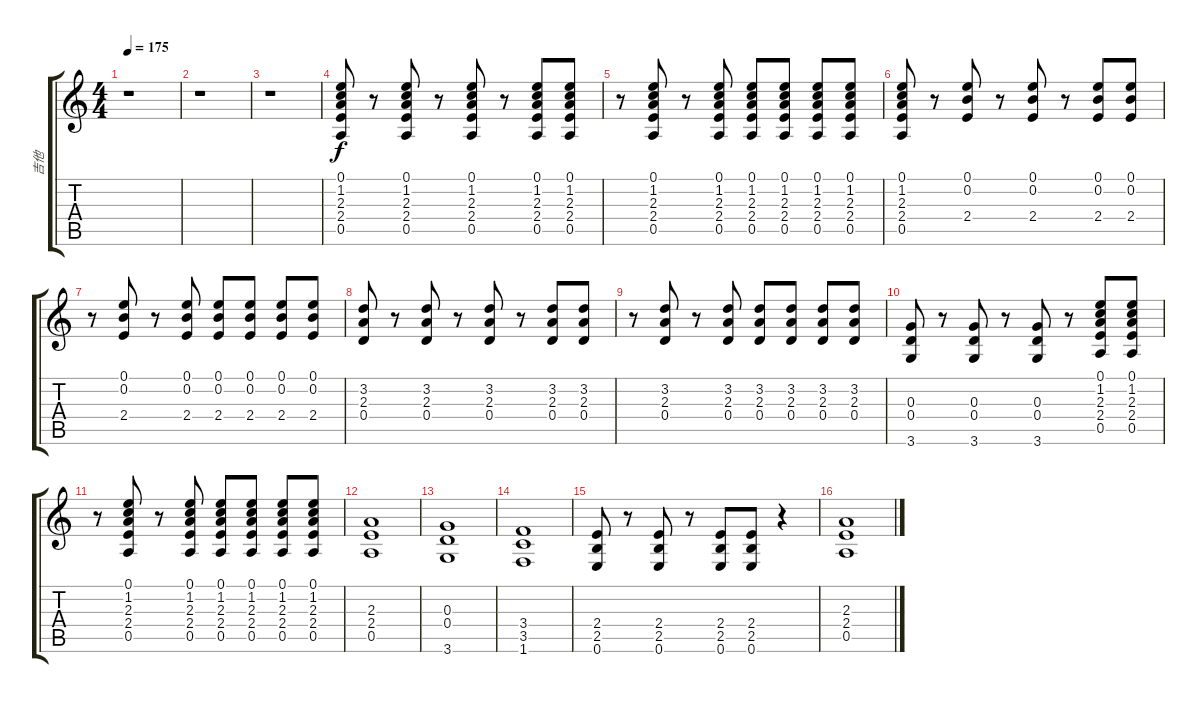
\track ("吉他" "吉他") {instrument distortionguitar}
\staff {score tabs}
\tuning (E4 B3 G3 D3 A2 E2) {hide}
\ts (4 4)
\tempo 175
\clef g2
\ks c
r.1{dy f} |
r.1 |
r.1 |
(0.1 1.2 2.3 2.4 0.5).8 r.8 (0.1 1.2 2.3 2.4 0.5).8 r.8 (0.1 1.2 2.3 2.4 0.5).8 r.8 (0.1 1.2 2.3 2.4 0.5).8 (0.1 1.2 2.3 2.4 0.5).8 |
r.8 (0.1 1.2 2.3 2.4 0.5).8 r.8 (0.1 1.2 2.3 2.4 0.5).8 (0.1 1.2 2.3 2.4 0.5).8 (0.1 1.2 2.3 2.4 0.5).8 (0.1 1.2 2.3 2.4 0.5).8 (0.1 1.2 2.3 2.4 0.5).8 |
(0.1 1.2 2.3 2.4 0.5).8 r.8 (0.1 0.2 2.4).8 r.8 (0.1 0.2 2.4).8 r.8 (0.1 0.2 2.4).8 (0.1 0.2 2.4).8 |
r.8 (0.1 0.2 2.4).8 r.8 (0.1 0.2 2.4).8 (0.1 0.2 2.4).8 (0.1 0.2 2.4).8 (0.1 0.2 2.4).8 (0.1 0.2 2.4).8 |
(3.2 2.3 0.4).8 r.8 (3.2 2.3 0.4).8 r.8 (3.2 2.3 0.4).8 r.8 (3.2 2.3 0.4).8 (3.2 2.3 0.4).8 |
r.8 (3.2 2.3 0.4).8 r.8 (3.2 2.3 0.4).8 (3.2 2.3 0.4).8 (3.2 2.3 0.4).8 (3.2 2.3 0.4).8 (3.2 2.3 0.4).8 |
(0.3 0.4 3.6).8 r.8 (0.3 0.4 3.6).8 r.8 (0.3 0.4 3.6).8 r.8 (0.1 1.2 2.3 2.4 0.5).8 (0.1 1.2 2.3 2.4 0.5).8 |
r.8 (0.1 1.2 2.3 2.4 0.5).8 r.8 (0.1 1.2 2.3 2.4 0.5).8 (0.1 1.2 2.3 2.4 0.5).8 (0.1 1.2 2.3 2.4 0.5).8 (0.1 1.2 2.3 2.4 0.5).8 (0.1 1.2 2.3 2.4 0.5).8 |
(2.3 2.4 0.5).1 |
(0.3 0.4 3.6).1 |
(3.4 3.5 1.6).1 |
(2.4 2.5 0.6).8 r.8 (2.4 2.5 0.6).8 r.8 (2.4 2.5 0.6).8 (2.4 2.5 0.6).8 r.4 |
(2.3 2.4 0.5).1
